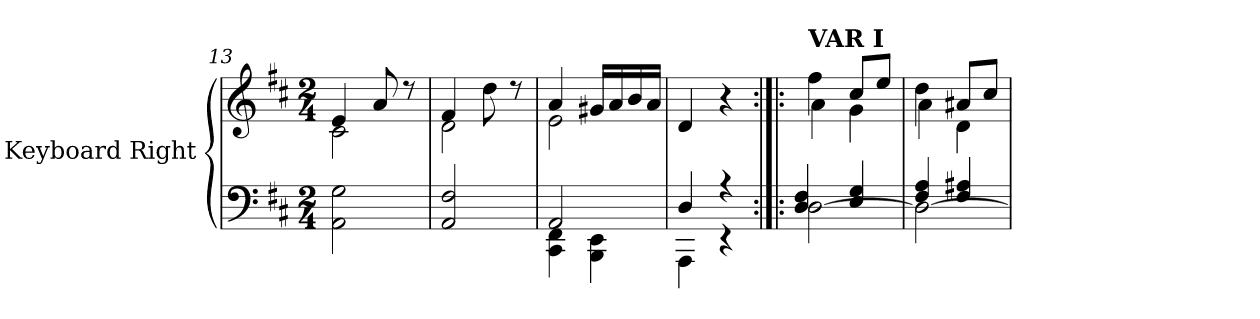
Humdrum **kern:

**kern	**kern
*part1	*part1
*staff2	*staff1
*I"Keyboard Right	*
*I'Keyboard Right	*
*clefF4	*clefG2
*k[f#c#]	*k[f#c#]
*D:	*D:
*M2/4	*M2/4
=13	=13
*	*^
2AA\ 2G\	4e/	2c#\
.	8a/	.
.	8r	.
=14	=14	=14
2AA/ 2F#/	4f#/	2d\
.	8dd\	.
.	8r	.
=15	=15	=15
*^	*	*
2AA/	4CC#\ 4FF#\	4a/	2e\
.	4BBB\ 4EE\	16g#X/LL	.
.	.	16a/	.
.	.	16b/	.
.	.	16a/JJ	.
*	*	*v	*v
=16	=16	=16
4D/	4AAA\	4d/
4r	4r	4r
=17:|!|:	=17:|!|:	=17:|!|:
*	*	*^
!	!	!LO:TX:a:B:t=VAR I	!
[2D\	4D/ 4F#/	4ff#\	4a\
.	4E/ 4G/	8cc#/L	4g\
.	.	8ee/J	.
=18	=18	=18	=18
2D\_	4F#/ 4A/	4dd\	4a\
.	4F#/ 4A#X/	8a#X/L	4d\
.	.	8cc#/J	.
*v	*v	*	*
*	*v	*v
=	=
*-	*-
